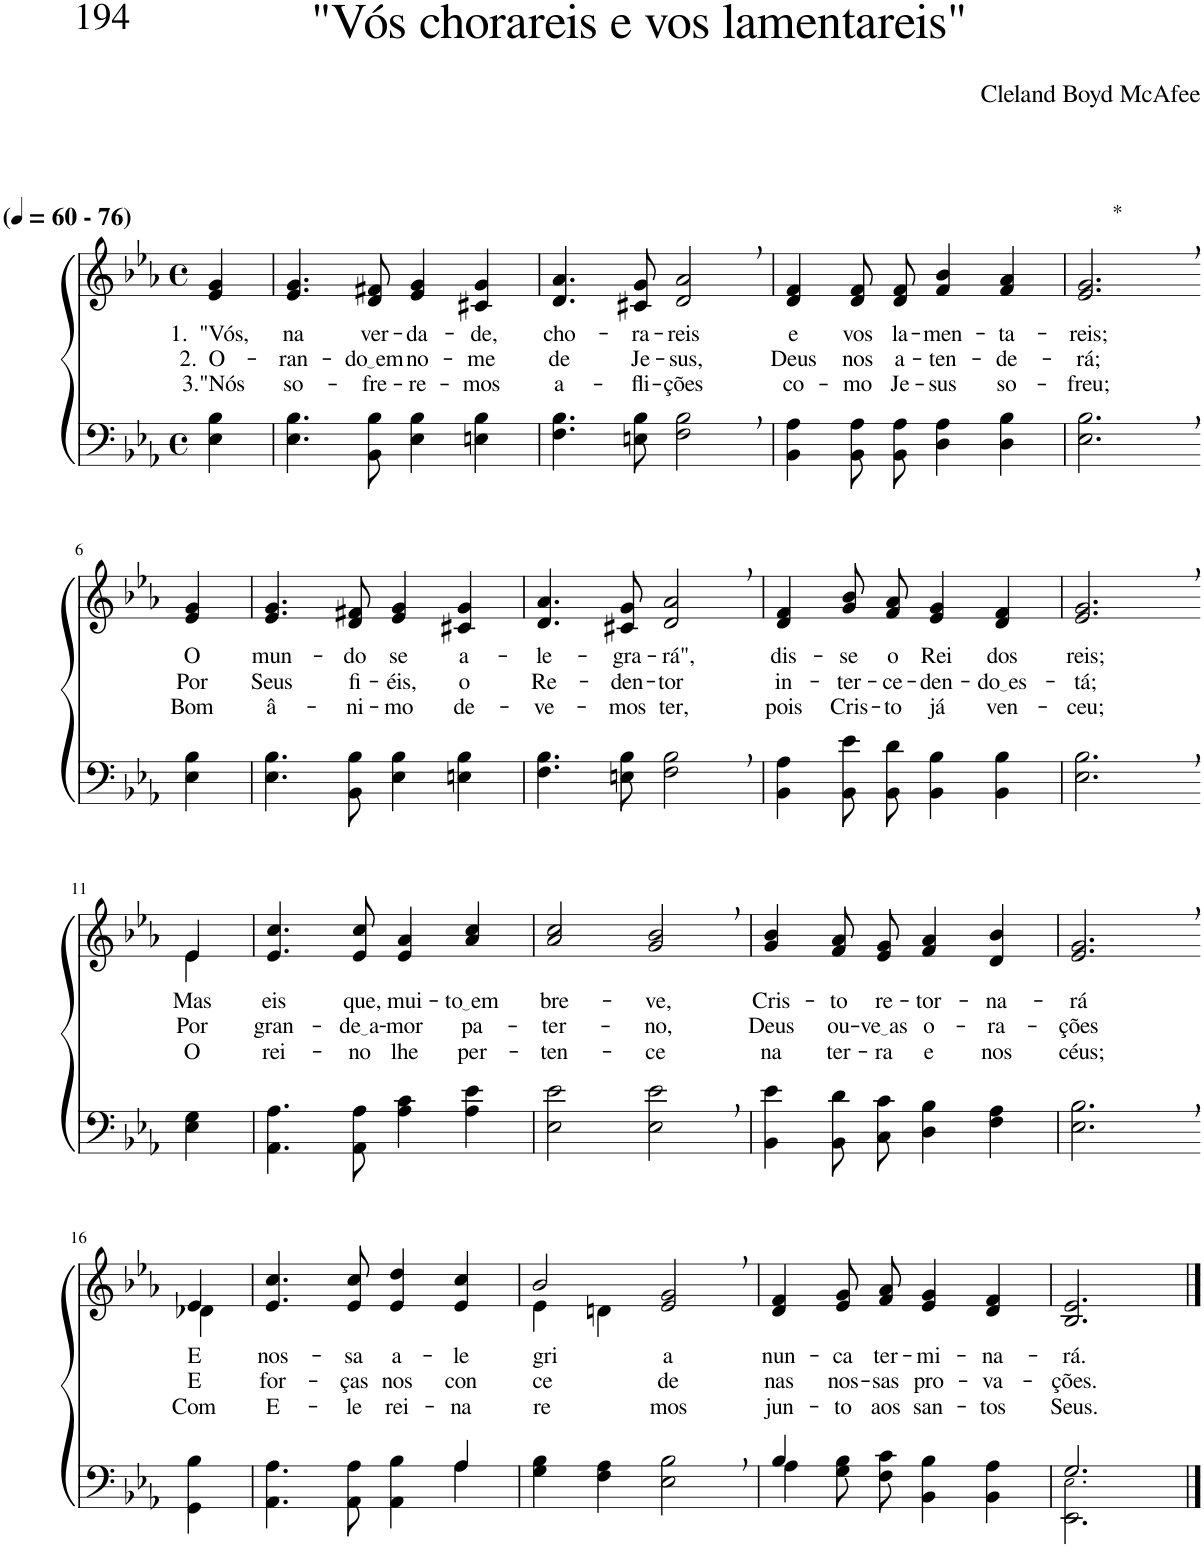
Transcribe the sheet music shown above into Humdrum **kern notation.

**kern	**kern	**text	**text	**text
*part2	*part1	*part1	*part1	*part1
*staff2	*staff1	*staff1	*staff1	*staff1
*I"Parte III e IV	*I"Parte I e II	*	*	*
*clefF4	*clefG2	*	*	*
*Trd1c2	*Trd1c2	*	*	*
*k[b-e-a-]	*k[b-e-a-]	*	*	*
*M4/4	*M4/4	*	*	*
*met(c)	*met(c)	*	*	*
*MM60	*MM60	*	*	*
=1	=1	=1	=1	=1
!	!LO:TX:a:B:t=(	!	!	!
!	!LO:TX:a:B:t=- 76)	!	!	!
!	!	!LO:LY:b	!LO:LY:b	!LO:LY:b
4E-\ 4B-\	4e-/ 4g/	1. "Vós,	2. O-	3."Nós
=2	=2	=2	=2	=2
!	!	!LO:LY:b	!LO:LY:b	!LO:LY:b
4.E-\ 4.B-\	4.e-/ 4.g/	na	-ran-	so-
!	!	!LO:LY:b	!LO:LY:b	!LO:LY:b
8BB-\ 8B-\	8d/ 8f#X/	ver-	do em	-fre-
!	!	!LO:LY:b	!LO:LY:b	!LO:LY:b
4E-\ 4B-\	4e-/ 4g/	-da-	no-	-re-
!	!	!LO:LY:b	!LO:LY:b	!LO:LY:b
4En\ 4B-\	4c#X/ 4g/	-de,	-me	-mos
=3	=3	=3	=3	=3
!	!	!LO:LY:b	!LO:LY:b	!LO:LY:b
4.F\ 4.B-\	4.d/ 4.a-/	cho-	de	a-
!	!	!LO:LY:b	!LO:LY:b	!LO:LY:b
8En\ 8B-\	8c#X/ 8g/	-ra-	Je-	-fli-
!	!	!LO:LY:b	!LO:LY:b	!LO:LY:b
2F\, 2B-\,	2d/, 2a-/,	-reis	-sus,	-ções
=4	=4	=4	=4	=4
!	!	!LO:LY:b	!LO:LY:b	!LO:LY:b
4BB-\ 4A-\	4d/ 4f/	e	Deus	co-
!	!	!LO:LY:b	!LO:LY:b	!LO:LY:b
8BB-\ 8A-\L	8d/ 8f/L	vos	nos	-mo
!	!	!LO:LY:b	!LO:LY:b	!LO:LY:b
8BB-\ 8A-\J	8d/ 8f/J	la-	a-	Je-
!	!	!LO:LY:b	!LO:LY:b	!LO:LY:b
4D\ 4A-\	4f/ 4b-/	-men-	-ten-	-sus
!	!	!LO:LY:b	!LO:LY:b	!LO:LY:b
4D\ 4B-\	4f/ 4a-/	-ta-	-de-	so-
=5	=5	=5	=5	=5
!	!LO:TX:a:t=*	!	!	!
!	!	!LO:LY:b	!LO:LY:b	!LO:LY:b
2.E-\, 2.B-\,	2.e-/, 2.g/,	-reis;	-rá;	-freu;
!!LO:LB:g=z
=6-	=6-	=6-	=6-	=6-
!	!	!LO:LY:b	!LO:LY:b	!LO:LY:b
4E-\ 4B-\	4e-/ 4g/	O	Por	Bom
=7	=7	=7	=7	=7
!	!	!LO:LY:b	!LO:LY:b	!LO:LY:b
4.E-\ 4.B-\	4.e-/ 4.g/	mun-	Seus	â-
!	!	!LO:LY:b	!LO:LY:b	!LO:LY:b
8BB-\ 8B-\	8d/ 8f#X/	-do	fi-	-ni-
!	!	!LO:LY:b	!LO:LY:b	!LO:LY:b
4E-\ 4B-\	4e-/ 4g/	se	-éis,	-mo
!	!	!LO:LY:b	!LO:LY:b	!LO:LY:b
4En\ 4B-\	4c#X/ 4g/	a-	o	de-
=8	=8	=8	=8	=8
!	!	!LO:LY:b	!LO:LY:b	!LO:LY:b
4.F\ 4.B-\	4.d/ 4.a-/	-le-	Re-	-ve-
!	!	!LO:LY:b	!LO:LY:b	!LO:LY:b
8En\ 8B-\	8c#X/ 8g/	-gra-	-den-	-mos
!	!	!LO:LY:b	!LO:LY:b	!LO:LY:b
2F\, 2B-\,	2d/, 2a-/,	-rá",	-tor	ter,
=9	=9	=9	=9	=9
!	!	!LO:LY:b	!LO:LY:b	!LO:LY:b
4BB-\ 4A-\	4d/ 4f/	dis-	in-	pois
!	!	!LO:LY:b	!LO:LY:b	!LO:LY:b
8BB-\ 8e-\L	8g/ 8b-/L	-se	-ter-	Cris-
!	!	!LO:LY:b	!LO:LY:b	!LO:LY:b
8BB-\ 8d\J	8f/ 8a-/J	o	-ce-	-to
!	!	!LO:LY:b	!LO:LY:b	!LO:LY:b
4BB-\ 4B-\	4e-/ 4g/	Rei	-den-	já
!	!	!LO:LY:b	!LO:LY:b	!LO:LY:b
4BB-\ 4B-\	4d/ 4f/	dos	do es	ven-
=10	=10	=10	=10	=10
!	!	!LO:LY:b	!LO:LY:b	!LO:LY:b
2.E-\, 2.B-\,	2.e-/, 2.g/,	reis;	-tá;	-ceu;
!!LO:LB:g=z
=11-	=11-	=11-	=11-	=11-
*	*^	*	*	*
!	!	!	!LO:LY:b	!LO:LY:b	!LO:LY:b
4E-\ 4G\	4e-/	4e-\	Mas	Por	O
=12	=12	=12	=12	=12	=12
!	!	!	!LO:LY:b	!LO:LY:b	!LO:LY:b
*	*v	*v	*	*	*
4.AA-\ 4.A-\	4.e-/ 4.cc/	eis	gran-	rei-
!	!	!LO:LY:b	!LO:LY:b	!LO:LY:b
8AA-\ 8A-\	8e-/ 8cc/	que,	de a	-no
!	!	!LO:LY:b	!LO:LY:b	!LO:LY:b
4A-\ 4c\	4e-/ 4a-/	mui-	-mor	lhe
!	!	!LO:LY:b	!LO:LY:b	!LO:LY:b
4A-\ 4e-\	4a-/ 4cc/	to em	pa-	per-
=13	=13	=13	=13	=13
!	!	!LO:LY:b	!LO:LY:b	!LO:LY:b
2E-\ 2e-\	2a-/ 2cc/	bre-	-ter-	-ten-
!	!	!LO:LY:b	!LO:LY:b	!LO:LY:b
2E-\, 2e-\,	2g/, 2b-/,	-ve,	-no,	-ce
=14	=14	=14	=14	=14
!	!	!LO:LY:b	!LO:LY:b	!LO:LY:b
4BB-\ 4e-\	4g/ 4b-/	Cris-	Deus	na
!	!	!LO:LY:b	!LO:LY:b	!LO:LY:b
8BB-\ 8d\L	8f/ 8a-/L	-to	ou-	ter-
!	!	!LO:LY:b	!LO:LY:b	!LO:LY:b
8C\ 8c\J	8e-/ 8g/J	re-	ve as	-ra
!	!	!LO:LY:b	!LO:LY:b	!LO:LY:b
4D\ 4B-\	4f/ 4a-/	-tor-	o-	e
!	!	!LO:LY:b	!LO:LY:b	!LO:LY:b
4F\ 4A-\	4d/ 4b-/	-na-	-ra-	nos
=15	=15	=15	=15	=15
!	!	!LO:LY:b	!LO:LY:b	!LO:LY:b
2.E-\, 2.B-\,	2.e-/, 2.g/,	-rá	-ções	céus;
!!LO:LB:g=z
=16-	=16-	=16-	=16-	=16-
*	*^	*	*	*
!	!	!	!LO:LY:b	!LO:LY:b	!LO:LY:b
4GG\ 4B-\	4e-/	4d-X\	E	E	Com
=17	=17	=17	=17	=17	=17
*^	*	*	*	*	*
!	!	!	!	!LO:LY:b	!LO:LY:b	!LO:LY:b
*	*	*v	*v	*	*	*
2.ryy	4.AA-\ 4.A-\	4.e-/ 4.cc/	nos-	for-	E-
!	!	!	!LO:LY:b	!LO:LY:b	!LO:LY:b
.	8AA-\ 8A-\	8e-/ 8cc/	-sa	-ças	-le
!	!	!	!LO:LY:b	!LO:LY:b	!LO:LY:b
.	4AA-\ 4B-\	4e-/ 4dd/	a-	nos	rei-
!	!	!	!LO:LY:b	!LO:LY:b	!LO:LY:b
4A-/	4A-\	4e-/ 4cc/	-le-	con-	-na-
=18	=18	=18	=18	=18	=18
*	*	*^	*	*	*
!	!	!	!	!LO:LY:b	!LO:LY:b	!LO:LY:b
*v	*v	*	*	*	*	*
4G\ 4B-\	2b-/	4e-\	-gri-	-ce-	-re-
4F\ 4A-\	.	4dn\	.	.	.
!	!	!	!LO:LY:b	!LO:LY:b	!LO:LY:b
2E-\, 2B-\,	2e-/, 2g/,	2ryy	-a	-de	mos
=19	=19	=19	=19	=19	=19
*^	*	*	*	*	*
!	!	!	!	!LO:LY:b	!LO:LY:b	!LO:LY:b
*	*	*v	*v	*	*	*
4B-/	4A-\	4d/ 4f/	nun-	nas	jun-
!	!	!	!LO:LY:b	!LO:LY:b	!LO:LY:b
2.ryy	8G\ 8B-\L	8e-/ 8g/L	-ca	nos-	-to
!	!	!	!LO:LY:b	!LO:LY:b	!LO:LY:b
.	8F\ 8c\J	8f/ 8a-/J	ter-	-sas	aos
!	!	!	!LO:LY:b	!LO:LY:b	!LO:LY:b
.	4BB-\ 4B-\	4e-/ 4g/	-mi-	pro-	san-
!	!	!	!LO:LY:b	!LO:LY:b	!LO:LY:b
.	4BB-\ 4A-\	4d/ 4f/	-na-	-va-	-tos
=20	=20	=20	=20	=20	=20
!	!	!	!LO:LY:b	!LO:LY:b	!LO:LY:b
2.G/	2.EE-\ 2.E-!\	2.B-/ 2.e-/	-rá.	-ções.	Seus.
*v	*v	*	*	*	*
==	==	==	==	==
*-	*-	*-	*-	*-
